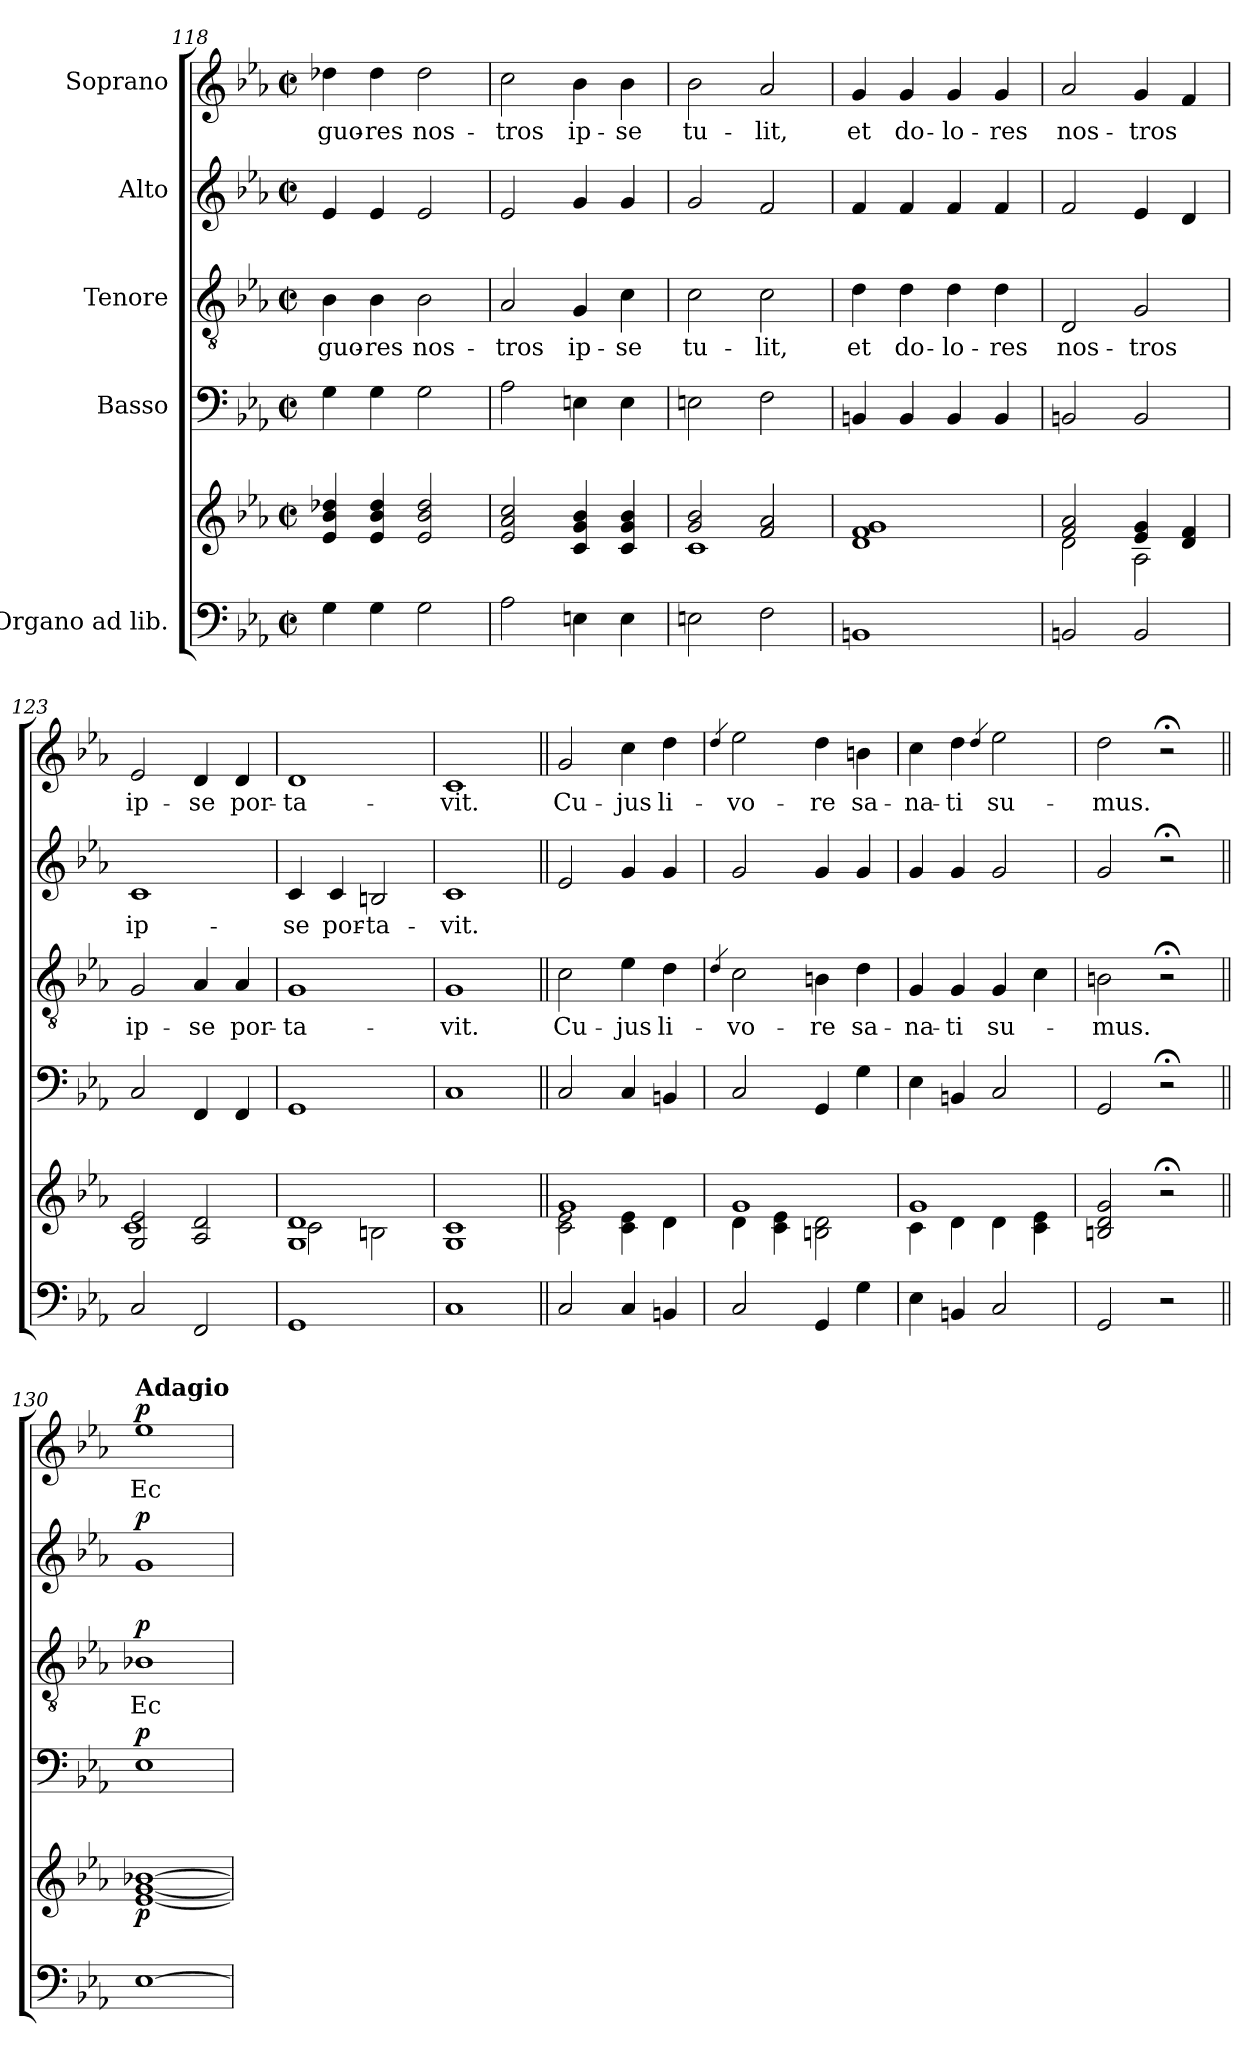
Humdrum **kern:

**kern	**kern	**dynam	**kern	**dynam	**kern	**text	**dynam	**kern	**text	**dynam	**kern	**text	**dynam
*part5	*part5	*part5	*part4	*part4	*part3	*part3	*part3	*part2	*part2	*part2	*part1	*part1	*part1
*staff6	*staff5	*staff5/6	*staff4	*staff4	*staff3	*staff3	*staff3	*staff2	*staff2	*staff2	*staff1	*staff1	*staff1
*I"Organo ad lib.	*	*	*I"Basso	*	*I"Tenore	*	*	*I"Alto	*	*	*I"Soprano	*	*
*clefF4	*clefG2	*	*clefF4	*	*clefGv2	*	*	*clefG2	*	*	*clefG2	*	*
*k[b-e-a-]	*k[b-e-a-]	*	*k[b-e-a-]	*	*k[b-e-a-]	*	*	*k[b-e-a-]	*	*	*k[b-e-a-]	*	*
*E-:	*E-:	*	*E-:	*	*E-:	*	*	*E-:	*	*	*E-:	*	*
*M2/2	*M2/2	*	*M2/2	*	*M2/2	*	*	*M2/2	*	*	*M2/2	*	*
*met(c|)	*met(c|)	*	*met(c|)	*	*met(c|)	*	*	*met(c|)	*	*	*met(c|)	*	*
=118	=118	=118	=118	=118	=118	=118	=118	=118	=118	=118	=118	=118	=118
4G\	4e-/ 4b-/ 4dd-X/	.	4G\	.	4B-\	-guo-	.	4e-/	.	.	4dd-X\	-guo-	.
4G\	4e-/ 4b-/ 4dd-/	.	4G\	.	4B-\	-res	.	4e-/	.	.	4dd-\	-res	.
2G\	2e-/ 2b-/ 2dd-/	.	2G\	.	2B-\	nos-	.	2e-/	.	.	2dd-\	nos-	.
=119	=119	=119	=119	=119	=119	=119	=119	=119	=119	=119	=119	=119	=119
2A-\	2e-/ 2a-/ 2cc/	.	2A-\	.	2A-/	-tros	.	2e-/	.	.	2cc\	-tros	.
4En\	4c/ 4g/ 4b-/	.	4En\	.	4G/	ip-	.	4g/	.	.	4b-\	ip-	.
4E\	4c/ 4g/ 4b-/	.	4E\	.	4c\	-se	.	4g/	.	.	4b-\	-se	.
=120	=120	=120	=120	=120	=120	=120	=120	=120	=120	=120	=120	=120	=120
*	*^	*	*	*	*	*	*	*	*	*	*	*	*
2En\	2g/ 2b-/	1c	.	2En\	.	2c\	tu-	.	2g/	.	.	2b-\	tu-	.
2F\	2f/ 2a-/	.	.	2F\	.	2c\	-lit,	.	2f/	.	.	2a-/	-lit,	.
*	*v	*v	*	*	*	*	*	*	*	*	*	*	*	*
=121	=121	=121	=121	=121	=121	=121	=121	=121	=121	=121	=121	=121	=121
1BBn	1d 1f 1g	.	4BBn/	.	4d\	et	.	4f/	.	.	4g/	et	.
.	.	.	4BB/	.	4d\	do-	.	4f/	.	.	4g/	do-	.
.	.	.	4BB/	.	4d\	-lo-	.	4f/	.	.	4g/	-lo-	.
.	.	.	4BB/	.	4d\	-res	.	4f/	.	.	4g/	-res	.
=122	=122	=122	=122	=122	=122	=122	=122	=122	=122	=122	=122	=122	=122
*	*^	*	*	*	*	*	*	*	*	*	*	*	*
2BBn/	2f/ 2a-/	2d\	.	2BBn/	.	2D/	nos-	.	2f/	.	.	2a-/	nos-	.
2BB/	4e-/ 4g/	2A-\	.	2BB/	.	2G/	-tros	.	4e-/	.	.	4g/	-tros	.
.	4d/ 4f/	.	.	.	.	.	.	.	4d/	.	.	4f/	.	.
!!LO:PB:g=z
=123	=123	=123	=123	=123	=123	=123	=123	=123	=123	=123	=123	=123	=123	=123
2C/	2G/ 2e-/	1c	.	2C/	.	2G/	ip-	.	1c	ip-	.	2e-/	ip-	.
2FF/	2A-/ 2d/	.	.	4FF/	.	4A-/	-se	.	.	.	.	4d/	-se	.
.	.	.	.	4FF/	.	4A-/	por-	.	.	.	.	4d/	por-	.
=124	=124	=124	=124	=124	=124	=124	=124	=124	=124	=124	=124	=124	=124	=124
1GG	1G 1d	2c\	.	1GG	.	1G	-ta-	.	4c/	-se	.	1d	-ta-	.
.	.	.	.	.	.	.	.	.	4c/	por-	.	.	.	.
.	.	2Bn\	.	.	.	.	.	.	2Bn/	-ta-	.	.	.	.
*	*v	*v	*	*	*	*	*	*	*	*	*	*	*	*
=125	=125	=125	=125	=125	=125	=125	=125	=125	=125	=125	=125	=125	=125
1C	1G 1c	.	1C	.	1G	-vit.	.	1c	-vit.	.	1c	-vit.	.
=126||	=126||	=126||	=126||	=126||	=126||	=126||	=126||	=126||	=126||	=126||	=126||	=126||	=126||
*	*^	*	*	*	*	*	*	*	*	*	*	*	*
2C/	1g	2c\ 2e-\	.	2C/	.	2c\	Cu-	.	2e-/	.	.	2g/	Cu-	.
4C/	.	4c\ 4e-\	.	4C/	.	4e-\	-jus	.	4g/	.	.	4cc\	-jus	.
4BBn/	.	4d\	.	4BBn/	.	4d\	li-	.	4g/	.	.	4dd\	li-	.
=127	=127	=127	=127	=127	=127	=127	=127	=127	=127	=127	=127	=127	=127	=127
.	.	.	.	.	.	4qd/	.	.	.	.	.	4qdd/	.	.
2C/	1g	4d\	.	2C/	.	2c\	-vo-	.	2g/	.	.	2ee-\	-vo-	.
.	.	4c\ 4e-\	.	.	.	.	.	.	.	.	.	.	.	.
4GG/	.	2Bn\ 2d\	.	4GG/	.	4Bn\	-re	.	4g/	.	.	4dd\	-re	.
4G\	.	.	.	4G\	.	4d\	sa-	.	4g/	.	.	4bn\	sa-	.
=128	=128	=128	=128	=128	=128	=128	=128	=128	=128	=128	=128	=128	=128	=128
4E-\	1g	4c\	.	4E-\	.	4G/	-na-	.	4g/	.	.	4cc\	-na-	.
4BBn/	.	4d\	.	4BBn/	.	4G/	-ti	.	4g/	.	.	4dd\	-ti	.
.	.	.	.	.	.	.	.	.	.	.	.	4qdd/	.	.
2C/	.	4d\	.	2C/	.	4G/	su-	.	2g/	.	.	2ee-\	su-	.
.	.	4c\ 4e-\	.	.	.	4c\	.	.	.	.	.	.	.	.
*	*v	*v	*	*	*	*	*	*	*	*	*	*	*	*
=129	=129	=129	=129	=129	=129	=129	=129	=129	=129	=129	=129	=129	=129
2GG/	2Bn/ 2d/ 2g/	.	2GG/	.	2Bn\	-mus.	.	2g/	.	.	2dd\	-mus.	.
2r	2r;<	.	2r;<	.	2r;<	.	.	2r;<	.	.	2r;<	.	.
!!LO:LB:g=z
=130||	=130||	=130||	=130||	=130||	=130||	=130||	=130||	=130||	=130||	=130||	=130||	=130||	=130||
!	!	!	!	!	!	!	!	!	!	!	!LO:TX:a:B:t=Adagio	!	!
!	!	!LO:DY:b	!	!LO:DY:a	!	!	!LO:DY:a	!	!	!LO:DY:a	!	!	!LO:DY:a
[1E-	[1e- [1g [1b-X	p	1E-	p	1B-X	Ec-	p	1g	.	p	1ee-	Ec-	p
=	=	=	=	=	=	=	=	=	=	=	=	=	=
*-	*-	*-	*-	*-	*-	*-	*-	*-	*-	*-	*-	*-	*-
